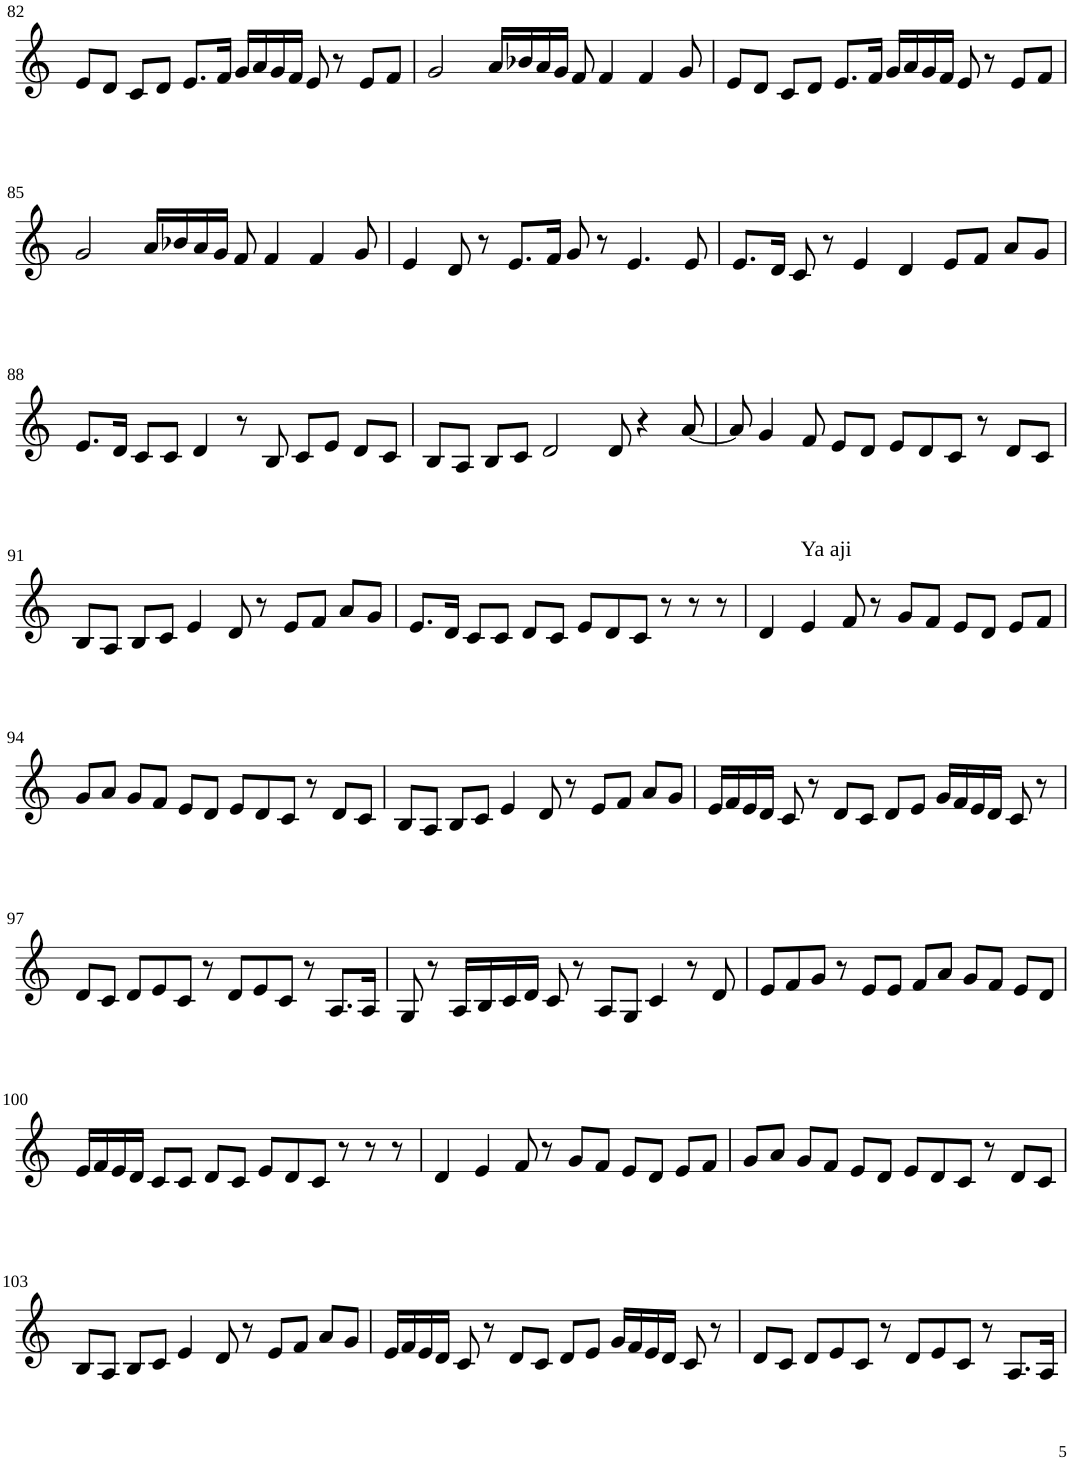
**kern
*part1
*staff1
*I"Violin
!!LO:PB:g=z
*clefG2
*k[]
*M6/4
=82
8e/L
8d/J
8c/L
8d/J
8.e/L
16f/Jk
16g/LL
16a/
16g/
16f/JJ
8e/
8r
8e/L
8f/J
=83
2g/
16a/LL
16b-X/
16a/
16g/JJ
8f/
4f/
4f/
8g/
=84
8e/L
8d/J
8c/L
8d/J
8.e/L
16f/Jk
16g/LL
16a/
16g/
16f/JJ
8e/
8r
8e/L
8f/J
!!LO:LB:g=z
=85
2g/
16a/LL
16b-X/
16a/
16g/JJ
8f/
4f/
4f/
8g/
=86
4e/
8d/
8r
8.e/L
16f/Jk
8g/
8r
4.e/
8e/
=87
8.e/L
16d/Jk
8c/
8r
4e/
4d/
8e/L
8f/J
8a/L
8g/J
!!LO:LB:g=z
=88
8.e/L
16d/Jk
8c/L
8c/J
4d/
8r
8B/
8c/L
8e/J
8d/L
8c/J
=89
8B/L
8A/J
8B/L
8c/J
2d/
8d/
4r
[8a/
=90
8a/]
4g/
8f/
8e/L
8d/J
8e/L
8d/
8c/J
8r
8d/L
8c/J
!!LO:LB:g=z
=91
8B/L
8A/J
8B/L
8c/J
4e/
8d/
8r
8e/L
8f/J
8a/L
8g/J
=92
8.e/L
16d/Jk
8c/L
8c/J
8d/L
8c/J
8e/L
8d/
8c/J
8r
8r
8r
=93
4d/
!LO:TX:a:t=Ya aji
4e/
8f/
8r
8g/L
8f/J
8e/L
8d/J
8e/L
8f/J
!!LO:LB:g=z
=94
8g/L
8a/J
8g/L
8f/J
8e/L
8d/J
8e/L
8d/
8c/J
8r
8d/L
8c/J
=95
8B/L
8A/J
8B/L
8c/J
4e/
8d/
8r
8e/L
8f/J
8a/L
8g/J
=96
16e/LL
16f/
16e/
16d/JJ
8c/
8r
8d/L
8c/J
8d/L
8e/J
16g/LL
16f/
16e/
16d/JJ
8c/
8r
!!LO:LB:g=z
=97
8d/L
8c/J
8d/L
8e/
8c/J
8r
8d/L
8e/
8c/J
8r
8.A/L
16A/Jk
=98
8G/
8r
16A/LL
16B/
16c/
16d/JJ
8c/
8r
8A/L
8G/J
4c/
8r
8d/
=99
8e/L
8f/
8g/J
8r
8e/L
8e/J
8f/L
8a/J
8g/L
8f/J
8e/L
8d/J
!!LO:LB:g=z
=100
16e/LL
16f/
16e/
16d/JJ
8c/L
8c/J
8d/L
8c/J
8e/L
8d/
8c/J
8r
8r
8r
=101
4d/
4e/
8f/
8r
8g/L
8f/J
8e/L
8d/J
8e/L
8f/J
=102
8g/L
8a/J
8g/L
8f/J
8e/L
8d/J
8e/L
8d/
8c/J
8r
8d/L
8c/J
!!LO:LB:g=z
=103
8B/L
8A/J
8B/L
8c/J
4e/
8d/
8r
8e/L
8f/J
8a/L
8g/J
=104
16e/LL
16f/
16e/
16d/JJ
8c/
8r
8d/L
8c/J
8d/L
8e/J
16g/LL
16f/
16e/
16d/JJ
8c/
8r
=105
8d/L
8c/J
8d/L
8e/
8c/J
8r
8d/L
8e/
8c/J
8r
8.A/L
16A/Jk
=
*-
